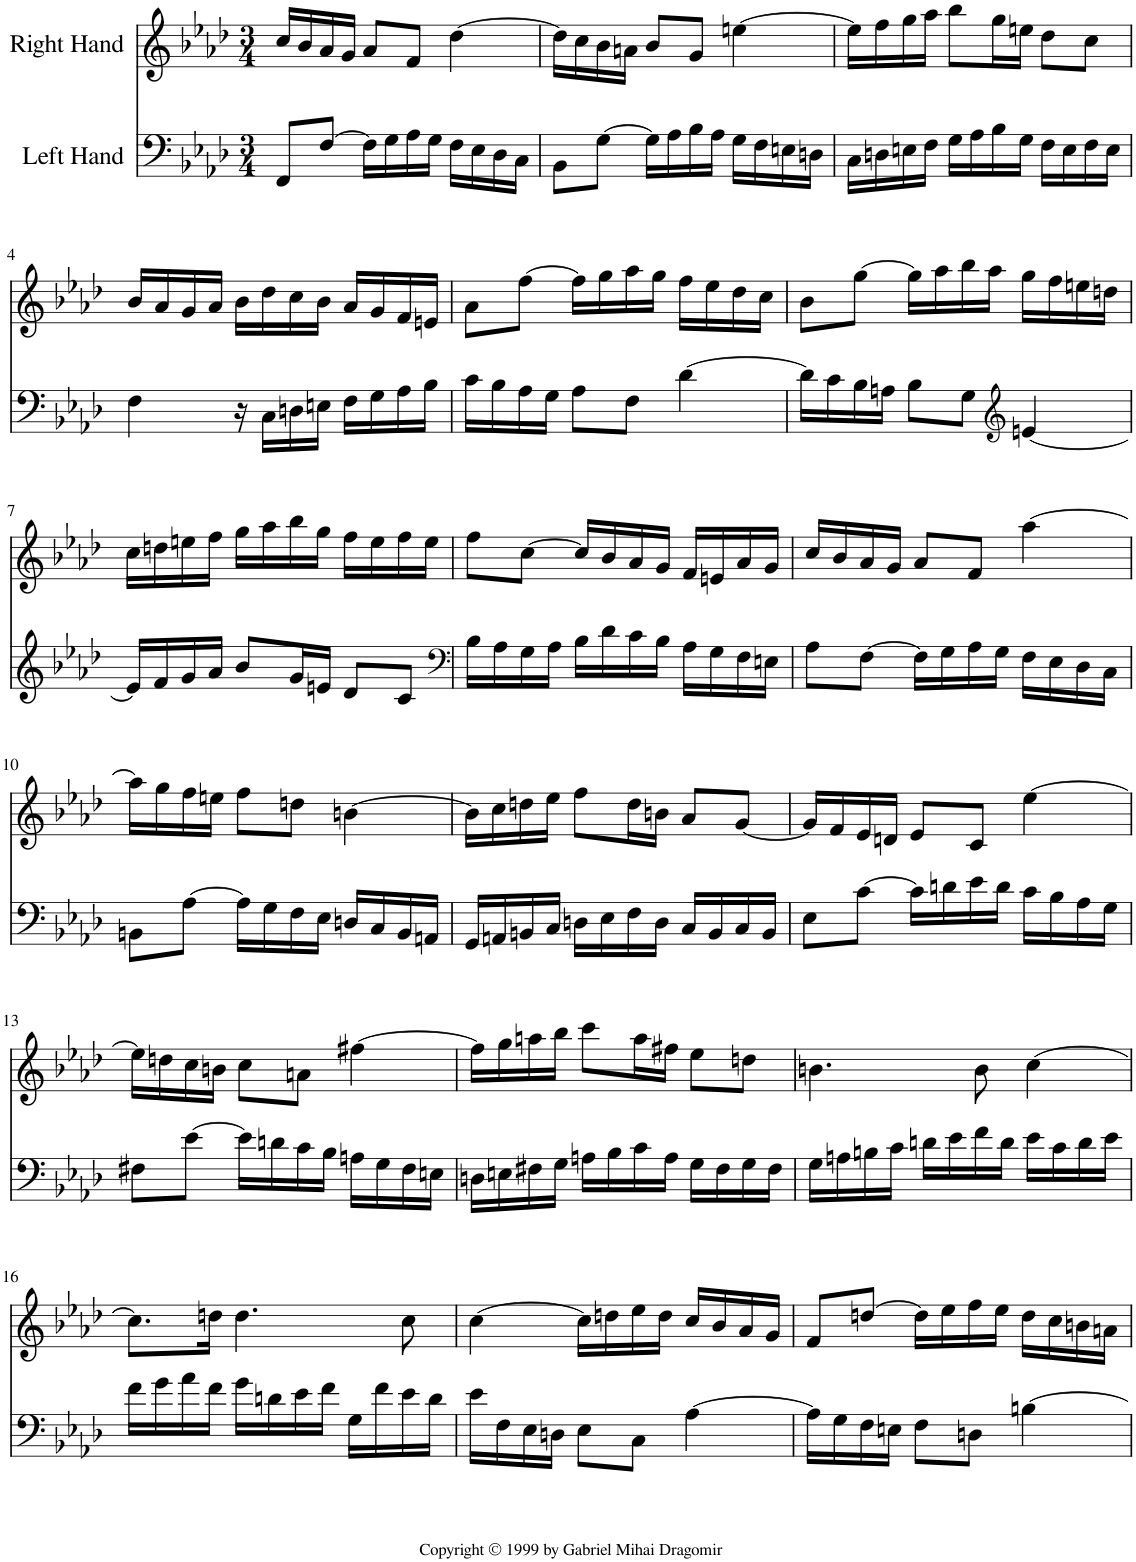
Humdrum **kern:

**kern	**kern
*part2	*part1
*staff2	*staff1
*I"Left Hand	*I"Right Hand
*clefF4	*clefG2
*k[b-e-a-d-]	*k[b-e-a-d-]
*M3/4	*M3/4
=1	=1
8FF/L	16cc/LL
.	16b-/
[8F/J	16a-/
.	16g/JJ
16F\LL]	8a-/L
16G\	.
16A-\	8f/J
16G\JJ	.
16F\LL	[4dd-\
16E-\	.
16D-\	.
16C\JJ	.
=2	=2
8BB-\L	16dd-\LL]
.	16cc\
[8G\J	16b-\
.	16an\JJ
16G\LL]	8b-/L
16A-\	.
16B-\	8g/J
16A-\JJ	.
16G\LL	[4een\
16F\	.
16En\	.
16Dn\JJ	.
=3	=3
16C\LL	16ee\LL]
16Dn\	16ff\
16En\	16gg\
16F\JJ	16aa-\JJ
16G\LL	8bb-\L
16A-\	.
16B-\	16gg\L
16G\JJ	16een\JJ
16F\LL	8dd-\L
16E\	.
16F\	8cc\J
16E\JJ	.
!!LO:LB:g=z
=4	=4
4F\	16b-/LL
.	16a-/
.	16g/
.	16a-/JJ
16r	16b-\LL
16C\LL	16dd-\
16Dn\	16cc\
16En\JJ	16b-\JJ
16F\LL	16a-/LL
16G\	16g/
16A-\	16f/
16B-\JJ	16en/JJ
=5	=5
16c\LL	8a-\L
16B-\	.
16A-\	[8ff\J
16G\JJ	.
8A-\L	16ff\LL]
.	16gg\
8F\J	16aa-\
.	16gg\JJ
[4d-\	16ff\LL
.	16ee-\
.	16dd-\
.	16cc\JJ
=6	=6
16d-\LL]	8b-\L
16c\	.
16B-\	[8gg\J
16An\JJ	.
8B-\L	16gg\LL]
.	16aa-\
8G\J	16bb-\
.	16aa-\JJ
*clefG2	*
[4en/	16gg\LL
.	16ff\
.	16een\
.	16ddn\JJ
!!LO:LB:g=z
=7	=7
16e/LL]	16cc\LL
16f/	16ddn\
16g/	16een\
16a-/JJ	16ff\JJ
8b-/L	16gg\LL
.	16aa-\
16g/L	16bb-\
16en/JJ	16gg\JJ
8d-/L	16ff\LL
.	16ee\
8c/J	16ff\
.	16ee\JJ
=8	=8
*clefF4	*
16B-\LL	8ff\L
16A-\	.
16G\	[8cc\J
16A-\JJ	.
16B-\LL	16cc/LL]
16d-\	16b-/
16c\	16a-/
16B-\JJ	16g/JJ
16A-\LL	16f/LL
16G\	16en/
16F\	16a-/
16En\JJ	16g/JJ
=9	=9
8A-\L	16cc/LL
.	16b-/
[8F\J	16a-/
.	16g/JJ
16F\LL]	8a-/L
16G\	.
16A-\	8f/J
16G\JJ	.
16F\LL	[4aa-\
16E-\	.
16D-\	.
16C\JJ	.
!!LO:LB:g=z
=10	=10
8BBn\L	16aa-\LL]
.	16gg\
[8A-\J	16ff\
.	16een\JJ
16A-\LL]	8ff\L
16G\	.
16F\	8ddn\J
16E-\JJ	.
16Dn/LL	[4bn\
16C/	.
16BB/	.
16AAn/JJ	.
=11	=11
16GG/LL	16b\LL]
16AAn/	16cc\
16BBn/	16ddn\
16C/JJ	16ee-\JJ
16Dn\LL	8ff\L
16E-\	.
16F\	16dd\L
16D\JJ	16bn\JJ
16C/LL	8a-/L
16BB/	.
16C/	[8g/J
16BB/JJ	.
=12	=12
8E-\L	16g/LL]
.	16f/
[8c\J	16e-/
.	16dn/JJ
16c\LL]	8e-/L
16dn\	.
16e-\	8c/J
16d\JJ	.
16c\LL	[4ee-\
16B-\	.
16A-\	.
16G\JJ	.
!!LO:LB:g=z
=13	=13
8F#X\L	16ee-\LL]
.	16ddn\
[8e-\J	16cc\
.	16bn\JJ
16e-\LL]	8cc\L
16dn\	.
16c\	8an\J
16B-\JJ	.
16An\LL	[4ff#X\
16G\	.
16F#\	.
16En\JJ	.
=14	=14
16Dn\LL	16ff#\LL]
16En\	16gg\
16F#X\	16aan\
16G\JJ	16bb-\JJ
16An\LL	8ccc\L
16B-\	.
16c\	16aa\L
16A\JJ	16ff#X\JJ
16G\LL	8ee-\L
16F#\	.
16G\	8ddn\J
16F#\JJ	.
=15	=15
16G\LL	4.bn\
16An\	.
16Bn\	.
16c\JJ	.
16dn\LL	.
16e-\	.
16f\	8b\
16d\JJ	.
16e-\LL	[4cc\
16c\	.
16d\	.
16e-\JJ	.
!!LO:LB:g=z
=16	=16
16f\LL	8.cc\L]
16g\	.
16a-\	.
16f\JJ	16ddn\Jk
16g\LL	4.dd\
16dn\	.
16e-\	.
16f\JJ	.
16G\LL	.
16f\	.
16e-\	8cc\
16d\JJ	.
=17	=17
16e-\LL	[4cc\
16F\	.
16E-\	.
16Dn\JJ	.
8E-\L	16cc\LL]
.	16ddn\
8C\J	16ee-\
.	16dd\JJ
[4A-\	16cc/LL
.	16b-/
.	16a-/
.	16g/JJ
=18	=18
16A-\LL]	8f/L
16G\	.
16F\	[8ddn/J
16En\JJ	.
8F\L	16dd\LL]
.	16ee-\
8Dn\J	16ff\
.	16ee-\JJ
[4Bn\	16dd\LL
.	16cc\
.	16bn\
.	16an\JJ
=	=
*-	*-
